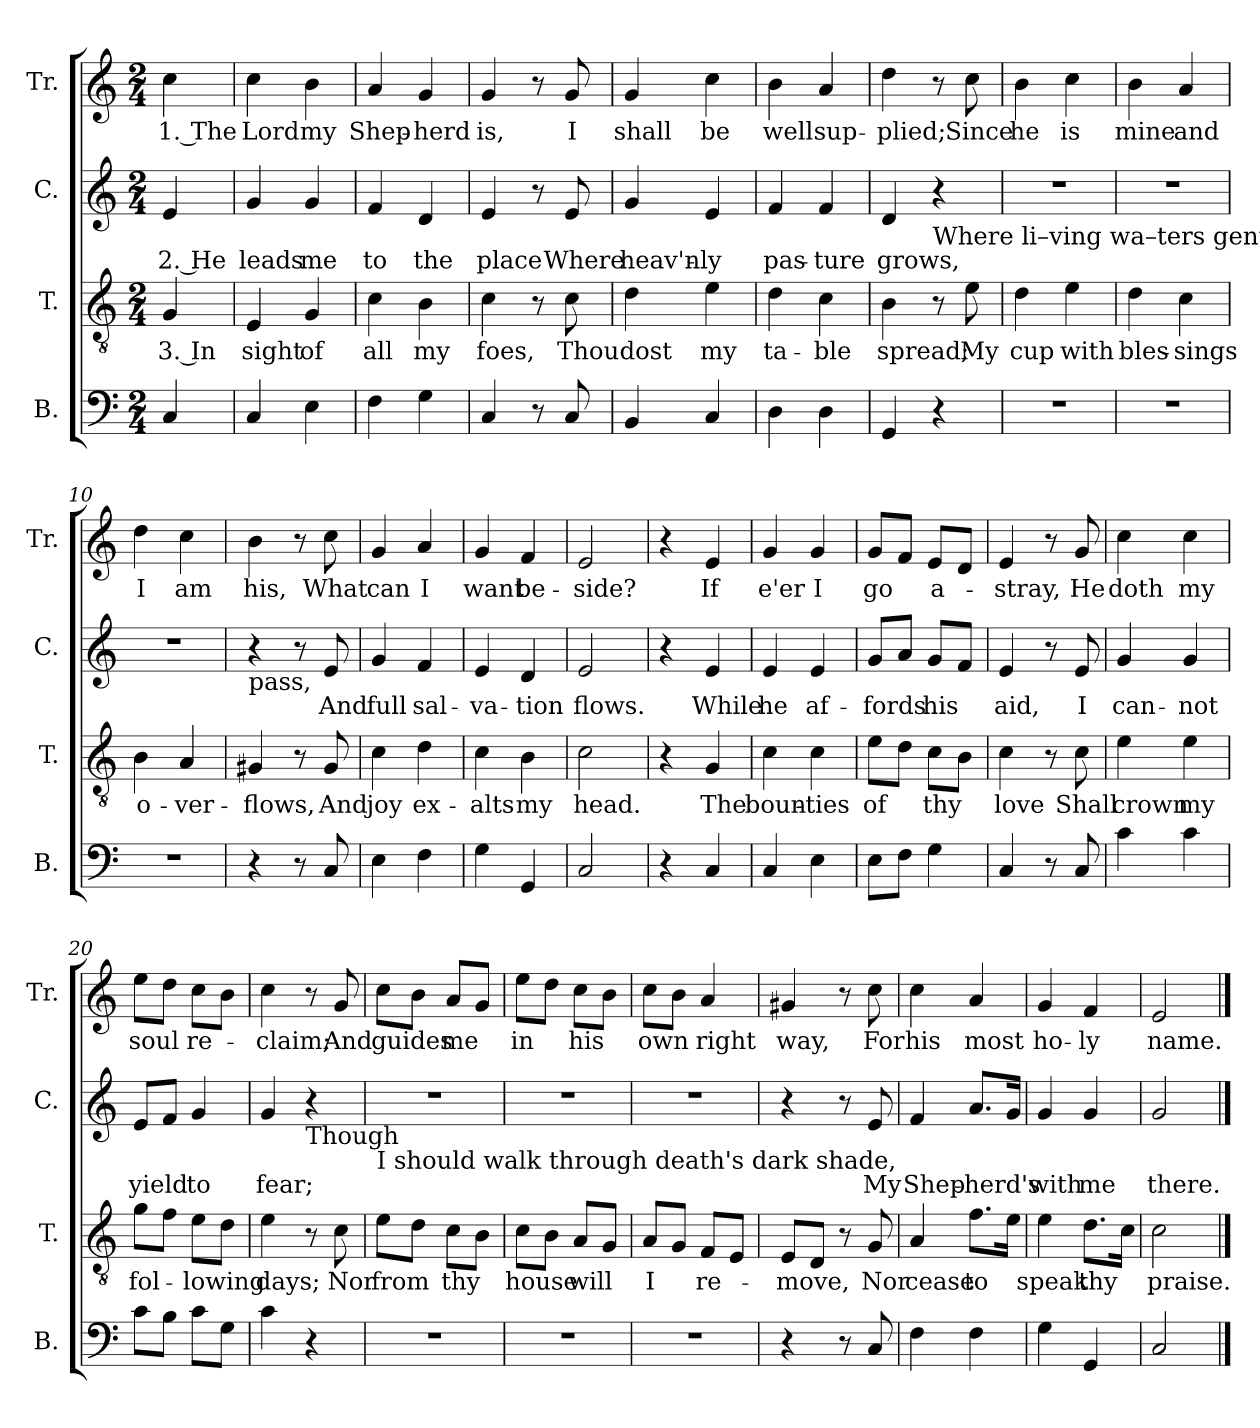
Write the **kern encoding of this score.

**kern	**kern	**text	**kern	**text	**kern	**text
*part4	*part3	*part3	*part2	*part2	*part1	*part1
*staff4	*staff3	*staff3	*staff2	*staff2	*staff1	*staff1
*I"B.	*I"T.	*	*I"C.	*	*I"Tr.	*
*I'B.	*I'T.	*	*I'C.	*	*I'Tr.	*
*clefF4	*clefGv2	*	*clefG2	*	*clefG2	*
*k[]	*k[]	*	*k[]	*	*k[]	*
*M2/4	*M2/4	*	*M2/4	*	*M2/4	*
*MM150	*MM150	*	*MM150	*	*MM150	*
=1	=1	=1	=1	=1	=1	=1
4C/	4G/	3. In	4e/	2. He	4cc\	1. The
=2	=2	=2	=2	=2	=2	=2
4C/	4E/	sight	4g/	leads	4cc\	Lord
4E\	4G/	of	4g/	me	4b\	my
=3	=3	=3	=3	=3	=3	=3
4F\	4c\	all	4f/	to	4a/	Shep-
4G\	4B\	my	4d/	the	4g/	-herd
=4	=4	=4	=4	=4	=4	=4
4C/	4c\	foes,	4e/	place	4g/	is,
8r	8r	.	8r	.	8r	.
8C/	8c\	Thou	8e/	Where	8g/	I
=5	=5	=5	=5	=5	=5	=5
4BB/	4d\	dost	4g/	heav'n-	4g/	shall
4C/	4e\	my	4e/	-ly	4cc\	be
=6	=6	=6	=6	=6	=6	=6
4D\	4d\	ta-	4f/	pas-	4b\	well
4D\	4c\	-ble	4f/	-ture	4a/	sup-
=7	=7	=7	=7	=7	=7	=7
4GG/	4B\	spread;	4d/	grows,	4dd\	-plied;
!	!	!	!LO:TX:b:t=Where li–ving  wa–ters    gently	!	!	!
4r	8r	.	4r	.	8r	.
.	8e\	My	.	.	8cc\	Since
=8	=8	=8	=8	=8	=8	=8
2r	4d\	cup	2r	.	4b\	he
.	4e\	with	.	.	4cc\	is
=9	=9	=9	=9	=9	=9	=9
2r	4d\	bles-	2r	.	4b\	mine
.	4c\	-sings	.	.	4a/	and
=10	=10	=10	=10	=10	=10	=10
2r	4B\	o-	2r	.	4dd\	I
.	4A/	-ver-	.	.	4cc\	am
=11	=11	=11	=11	=11	=11	=11
!	!	!	!LO:TX:b:t=pass,	!	!	!
4r	4G#X/	-flows,	4r	.	4b\	his,
8r	8r	.	8r	.	8r	.
8C/	8G#/	And	8e/	And	8cc\	What
!!LO:LB:g=z
=12	=12	=12	=12	=12	=12	=12
4E\	4c\	joy	4g/	full	4g/	can
4F\	4d\	ex-	4f/	sal-	4a/	I
=13	=13	=13	=13	=13	=13	=13
4G\	4c\	-alts	4e/	-va-	4g/	want
4GG/	4B\	my	4d/	-tion	4f/	be-
=14	=14	=14	=14	=14	=14	=14
2C/	2c\	head.	2e/	flows.	2e/	-side?
=15	=15	=15	=15	=15	=15	=15
4r	4r	.	4r	.	4r	.
4C/	4G/	The	4e/	While	4e/	If
=16	=16	=16	=16	=16	=16	=16
4C/	4c\	boun-	4e/	he	4g/	e'er
4E\	4c\	-ties	4e/	af-	4g/	I
=17	=17	=17	=17	=17	=17	=17
8E\L	8e\L	of	8g/L	-fords	8g/L	go
8F\J	8d\J	.	8a/J	.	8f/J	.
4G\	8c\L	thy	8g/L	his	8e/L	a-
.	8B\J	.	8f/J	.	8d/J	.
=18	=18	=18	=18	=18	=18	=18
4C/	4c\	love	4e/	aid,	4e/	-stray,
8r	8r	.	8r	.	8r	.
8C/	8c\	Shall	8e/	I	8g/	He
=19	=19	=19	=19	=19	=19	=19
4c\	4e\	crown	4g/	can-	4cc\	doth
4c\	4e\	my	4g/	-not	4cc\	my
=20	=20	=20	=20	=20	=20	=20
8c\L	8g\L	fol-	8e/L	yield	8ee\L	soul
8B\J	8f\J	.	8f/J	.	8dd\J	.
8c\L	8e\L	-lowing	4g/	to	8cc\L	re-
8G\J	8d\J	.	.	.	8b\J	.
=21	=21	=21	=21	=21	=21	=21
4c\	4e\	days;	4g/	fear;	4cc\	-claim;
!	!	!	!LO:TX:b:t=Though	!	!	!
4r	8r	.	4r	.	8r	.
.	8c\	Nor	.	.	8g/	And
!!LO:LB:g=z
=22	=22	=22	=22	=22	=22	=22
!	!	!	!LO:TX:b:t=I            should      walk      through   death's   dark      shade,	!	!	!
2r	8e\L	from	2r	.	8cc\L	guides
.	8d\J	.	.	.	8b\J	.
.	8c\L	thy	.	.	8a/L	me
.	8B\J	.	.	.	8g/J	.
=23	=23	=23	=23	=23	=23	=23
2r	8c\L	house	2r	.	8ee\L	in
.	8B\J	.	.	.	8dd\J	.
.	8A/L	will	.	.	8cc\L	his
.	8G/J	.	.	.	8b\J	.
=24	=24	=24	=24	=24	=24	=24
2r	8A/L	I	2r	.	8cc\L	own
.	8G/J	.	.	.	8b\J	.
.	8F/L	re-	.	.	4a/	right
.	8E/J	.	.	.	.	.
=25	=25	=25	=25	=25	=25	=25
4r	8E/L	-move,	4r	.	4g#X/	way,
.	8D/J	.	.	.	.	.
8r	8r	.	8r	.	8r	.
8C/	8G/	Nor	8e/	My	8cc\	For
=26	=26	=26	=26	=26	=26	=26
4F\	4A/	cease	4f/	Shep-	4cc\	his
4F\	8.f\L	to	8.a/L	-herd's	4a/	most
.	16e\Jk	.	16g/Jk	.	.	.
=27	=27	=27	=27	=27	=27	=27
4G\	4e\	speak	4g/	with	4g/	ho-
4GG/	8.d\L	thy	4g/	me	4f/	-ly
.	16c\Jk	.	.	.	.	.
=28	=28	=28	=28	=28	=28	=28
2C/	2c\	praise.	2g/	there.	2e/	name.
==	==	==	==	==	==	==
*-	*-	*-	*-	*-	*-	*-
